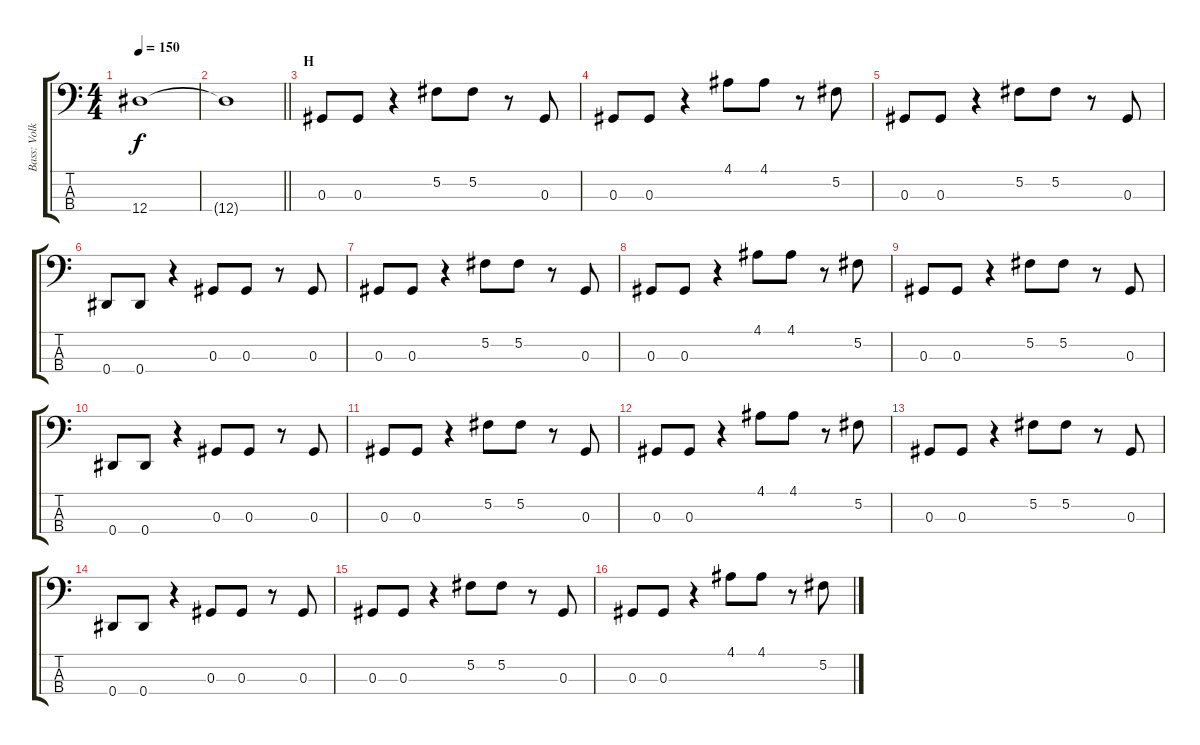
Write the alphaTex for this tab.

\track ("Bass: Volker" "Bass: Volk") {instrument electricbassfinger}
\staff {score tabs}
\tuning (Gb2 Db2 Ab1 Eb1) {hide}
\ts (4 4)
\tempo 150
\clef f4
\ks c
12.4.1{dy f} |
\barLineRight lightlight
12.4{t}.1 |
\section ("" "H")
0.3.8 0.3.8 r.4 5.2.8 5.2.8 r.8 0.3.8 |
0.3.8 0.3.8 r.4 4.1.8 4.1.8 r.8 5.2.8 |
0.3.8 0.3.8 r.4 5.2.8 5.2.8 r.8 0.3.8 |
0.4.8 0.4.8 r.4 0.3.8 0.3.8 r.8 0.3.8 |
0.3.8 0.3.8 r.4 5.2.8 5.2.8 r.8 0.3.8 |
0.3.8 0.3.8 r.4 4.1.8 4.1.8 r.8 5.2.8 |
0.3.8 0.3.8 r.4 5.2.8 5.2.8 r.8 0.3.8 |
0.4.8 0.4.8 r.4 0.3.8 0.3.8 r.8 0.3.8 |
0.3.8 0.3.8 r.4 5.2.8 5.2.8 r.8 0.3.8 |
0.3.8 0.3.8 r.4 4.1.8 4.1.8 r.8 5.2.8 |
0.3.8 0.3.8 r.4 5.2.8 5.2.8 r.8 0.3.8 |
0.4.8 0.4.8 r.4 0.3.8 0.3.8 r.8 0.3.8 |
0.3.8 0.3.8 r.4 5.2.8 5.2.8 r.8 0.3.8 |
0.3.8 0.3.8 r.4 4.1.8 4.1.8 r.8 5.2.8
